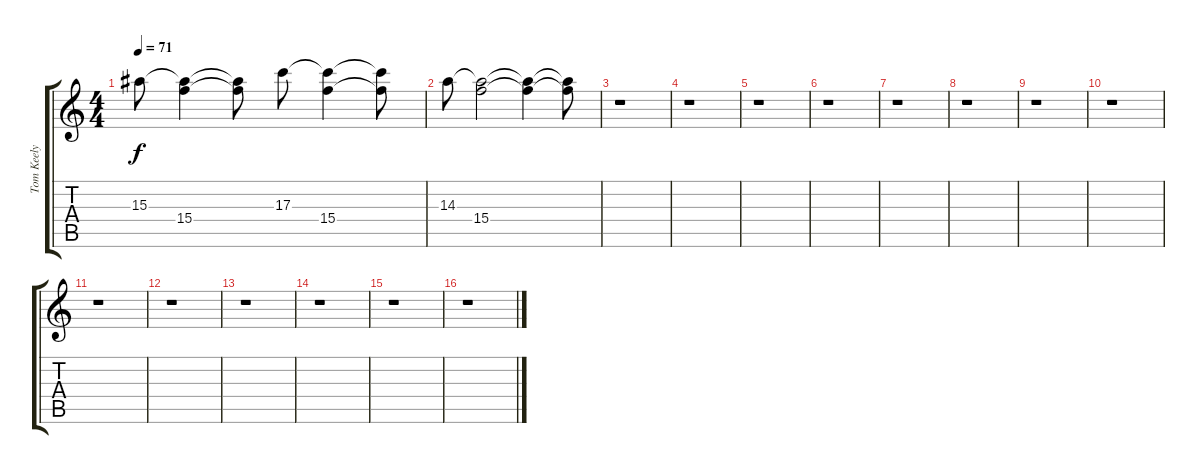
\track ("Tom Keely (Clean Guitar 2)" "Tom Keely ") {instrument electricguitarjazz}
\staff {score tabs}
\tuning (E4 B3 G3 D3 A2 D2) {hide}
\ts (4 4)
\tempo 71
\clef g2
\ks c
15.3.8{dy f} (15.3{t} 15.4).4 (15.3{t} 15.4{t}).8 17.3.8 (17.3{t} 15.4).4 (17.3{t} 15.4{t}).8 |
14.3.8 (14.3{t} 15.4).2 (14.3{t} 15.4{t}).4 (14.3{t} 15.4{t}).8 |
r.1 |
r.1 |
r.1 |
r.1 |
r.1 |
r.1 |
r.1 |
r.1 |
r.1 |
r.1 |
r.1 |
r.1 |
r.1 |
r.1
